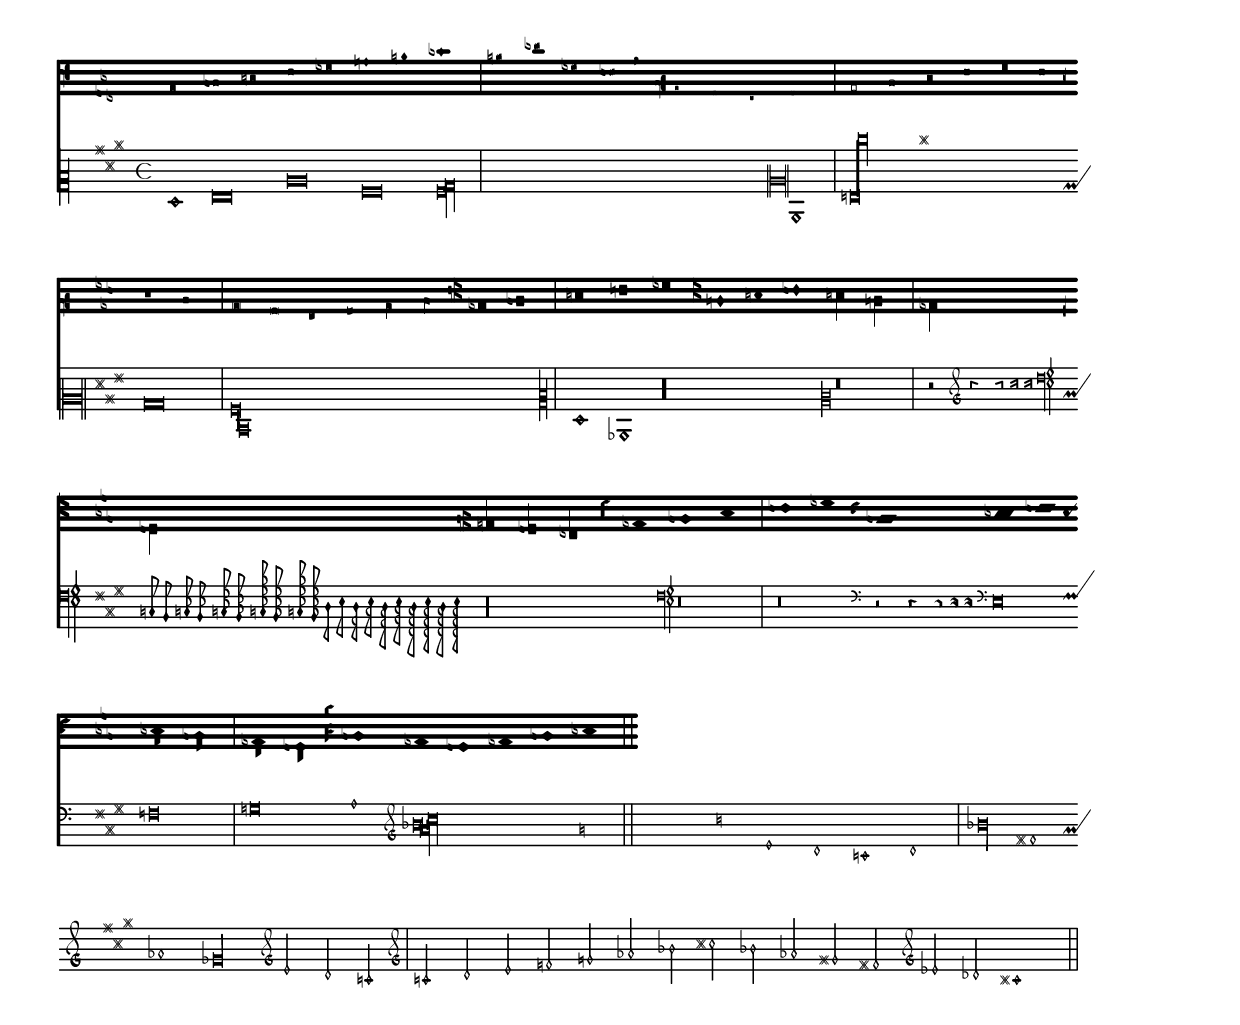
%% Do not edit this file; it is auto-generated from LSR http://lsr.dsi.unimi.it
%% This file is in the public domain.
\version "2.12.3"

\header {
  lsrtags = "ancient-notation"

  texidoces = "
Aquí se muestran muchos (¿o quizá todos?) de los símbolos que
están contemplados por la capacidad de LilyPond para la música
antigua.
"

  doctitlees = "Tipografía de música antigua"

  texidocfr ="
Voici comment graver la plupart, sinon tous les symboles que
LilyPond prend en charge en matière de musique ancienne.

"
  doctitlefr = "Gravure de musique ancienne"

  texidoc = "
Shown here are many (all?) of the symbols that are included in
LilyPond's support for ancient notation.



"
  doctitle = "Ancient fonts"
} % begin verbatim

upperStaff = \new VaticanaStaff = "upperStaff" <<
  \context VaticanaVoice <<
    \transpose c c {
      
      \override NoteHead #'style = #'vaticana.punctum
      \key es \major
      \clef "vaticana-fa2"
      c1 des e f ges
      
      \override NoteHead #'style = #'vaticana.inclinatum
      a! b ces'
      \bar "|"
      % \break % 1 (8*1)
      
      \override NoteHead #'style = #'vaticana.quilisma
      b! des'! ges! fes!
      \breathe
      \clef "vaticana-fa1"
      \override NoteHead #'style = #'vaticana.plica
      es d
      \override NoteHead #'style = #'vaticana.reverse.plica
      c d
      \bar "|"
      % \break %2 (8*1)
      
      \override NoteHead #'style = #'vaticana.punctum.cavum
      es f
      \override NoteHead #'style = #'vaticana.lpes
      g as
      \override NoteHead #'style = #'vaticana.upes
      bes as
      \override NoteHead #'style = #'vaticana.vupes
      g f
      \override NoteHead #'style = #'vaticana.linea.punctum
      \once \override Staff.BarLine #'bar-size = #2.0 \bar "|"
      % \break % 3 (8*1)
      
      es d
      \override NoteHead #'style = #'vaticana.epiphonus
      c d
      \override NoteHead #'style = #'vaticana.cephalicus
      es f
      
      \override Staff.KeySignature #'glyph-name-alist = #alteration-medicaea-glyph-name-alist
      \override Staff.Accidental #'glyph-name-alist = #alteration-medicaea-glyph-name-alist
      \override Staff.Custos #'style = #'medicaea
      \override NoteHead #'style = #'medicaea.punctum
      \clef "medicaea-fa2"
      ces des
      \bar "|"
      % \break % 4 (8*1)
      
      e! f! ges
      \clef "medicaea-do2"
      \override NoteHead #'style = #'medicaea.inclinatum
      a! b! ces'
      \override NoteHead #'style = #'medicaea.virga
      b! a!
      \bar "|"
      % \break % 5 (8*1)
      
      ges fes
      \clef "medicaea-fa1"
      \override NoteHead #'style = #'medicaea.rvirga
      e des ces
      
      \override Staff.KeySignature #'glyph-name-alist = #alteration-hufnagel-glyph-name-alist
      \override Staff.Accidental #'glyph-name-alist = #alteration-hufnagel-glyph-name-alist
      \override Staff.Custos #'style = #'hufnagel
      \override NoteHead #'style = #'hufnagel.punctum
      \clef "hufnagel-fa2"
      ces des es
      \bar "|"
      % \break % 6 (8*1)
      
      fes ges
      \clef "hufnagel-do2"
      \override NoteHead #'style = #'hufnagel.lpes
      as! bes! ces'
      \override NoteHead #'style = #'hufnagel.virga
      bes! as!
      \bar "|"
      % \break % 7 (8*1)
      
      ges! fes!
      \clef "hufnagel-do-fa"
      \override NoteHead #'style = #'hufnagel.punctum
      es! des ces des! es! fes!
      \bar "||"
      % \break % 8 (8*1)
      
      s32*1
      % \break % 12 (32*1)
    }
  >>
>>

lowerStaff = \new MensuralStaff = "lowerStaff" <<
  \context MensuralVoice <<
    \transpose c c {
      
      \key a \major
      cis'1 d'\breve gis'\breve e'\breve \[ e'\longa fis'\longa \]
      \set Staff.forceClef = ##t
      \clef "neomensural-c2"
      cis1
      \bar "|"
      % \break % 2 (16*1)
      
      \[ g\breve dis''\longa \]
      b\breve \[ a\longa d\longa \]
      \clef "petrucci-c2"
      % \break % 4 (16*1)
      
      fis1 ces1
      \clef "petrucci-c2"
      r\longa
      \set Staff.forceClef = ##t
      \clef "mensural-c2"
      r\breve
      \bar "|"
      % \break % 5 (8*1)
      
      r2
      \clef "mensural-g"
      r4 r8 r16 r16
      \override NoteHead #'style = #'mensural
      \override Rest #'style = #'mensural
      \clef "petrucci-f"
      c8 b, c16 b, c32 b, c64 b, c64 b,
      d8 e d16 e d32 e d64 e d64 e
      r\longa
      \set Staff.forceClef = ##t
      \clef "petrucci-f"
      r\breve
      \bar "|"
      % \break % 6 (8*1)
      
      r\breve 
      \clef "mensural-f"
      r2 r4 r8 r16 r16
      
      \set Staff.forceClef = ##t
      \clef "mensural-f"
      e\breve f g a1
      \clef "mensural-g"
      % \break % 7 (8*1)
      
      \[ bes'!\longa a'!\longa c''!\longa \]
      e'1 d' c' d' \bar "|"
      \bar "|"
      % \break % 9 (16*1)
      
      bes'!\longa fis'!1 as'!1 ges'!\longa % lig
      \set Staff.forceClef = ##t
      \clef "mensural-g"
      e'2 d' c' \bar "|"
      % \break % 11 (16*1)
      
      \set Staff.forceClef = ##t
      \clef "petrucci-g"
      c'2 d' e' f'
      \clef "petrucci-g"
      g' as'! bes'! cis''!
      bes'! as'! gis'! fis'!
      \set Staff.forceClef = ##t
      \clef "mensural-g"
      es'! des'! cis'!1 \bar "||"
      % \break % 12 (8*1)
    }
  >>
>>

\paper {
  line-thickness = #(/ staff-space 5.0)
}

\score {
  <<
    \upperStaff
    \lowerStaff
  >>
  \layout {
    indent = 0.0
    line-width = 17.25\cm
    \context {
      \Score
      timing = ##f
    }
    \context {
      \MensuralVoice
      \override NoteHead #'style = #'neomensural
      \override Rest #'style = #'neomensural
      \override Stem #'flag-style = #'mensural
      \override Stem #'thickness = #1.0
    }
    \context {
      \MensuralStaff
      \revert  BarLine #'transparent
      \override KeySignature #'glyph-name-alist = #alteration-mensural-glyph-name-alist
      clefGlyph = #"clefs.petrucci.c2"
    }
    \context {
      \VaticanaStaff
      \revert  BarLine #'transparent
      \override StaffSymbol #'thickness = #2.0
      \override KeySignature #'glyph-name-alist = #alteration-vaticana-glyph-name-alist
      \override Custos #'neutral-position = #4
    }
  }
}

